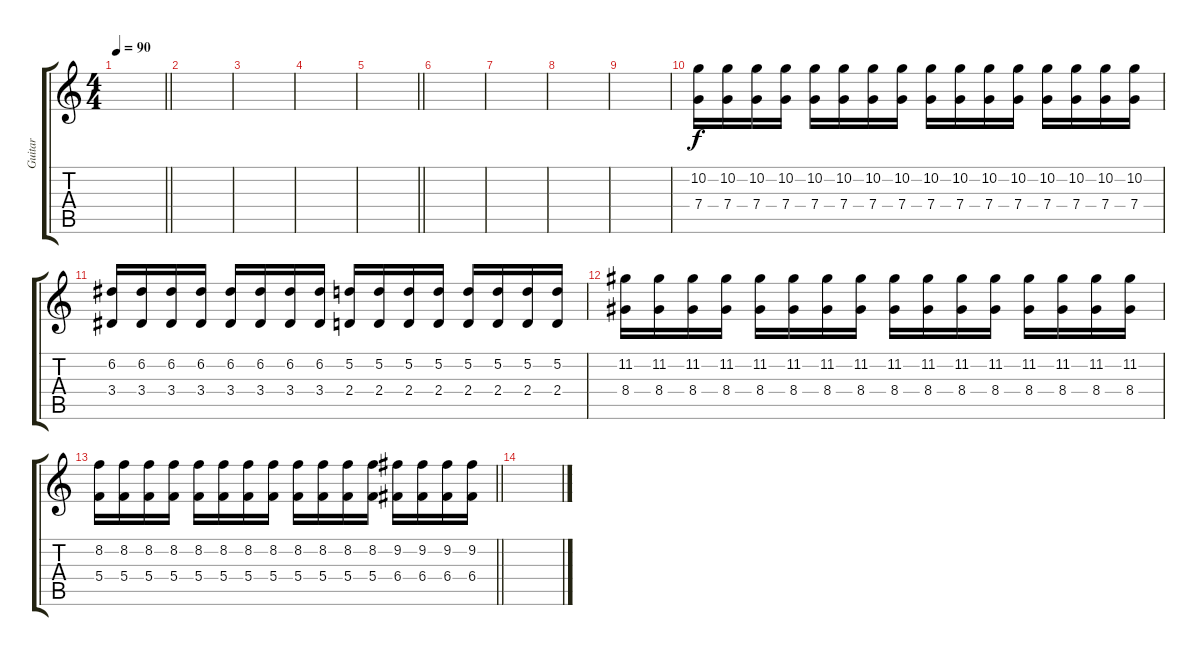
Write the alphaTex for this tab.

\track ("Guitar" "Guitar") {instrument distortionguitar}
\staff {score tabs}
\tuning (D4 A3 F3 C3 G2 C2) {hide}
\ts (4 4)
\tempo 90
\clef g2
\barLineRight lightlight
\ks c
|
|
|
|
\barLineRight lightlight
|
\section ("" "")
|
|
|
|
(10.2 7.4).16{volume 6 balance 6 instrument distortionguitar} (10.2 7.4).16 (10.2 7.4).16 (10.2 7.4).16 (10.2 7.4).16 (10.2 7.4).16 (10.2 7.4).16 (10.2 7.4).16 (10.2 7.4).16 (10.2 7.4).16 (10.2 7.4).16 (10.2 7.4).16 (10.2 7.4).16 (10.2 7.4).16 (10.2 7.4).16 (10.2 7.4).16 |
(6.2 3.4).16 (6.2 3.4).16 (6.2 3.4).16 (6.2 3.4).16 (6.2 3.4).16 (6.2 3.4).16 (6.2 3.4).16 (6.2 3.4).16 (5.2 2.4).16 (5.2 2.4).16 (5.2 2.4).16 (5.2 2.4).16 (5.2 2.4).16 (5.2 2.4).16 (5.2 2.4).16 (5.2 2.4).16 |
(11.2 8.4).16 (11.2 8.4).16 (11.2 8.4).16 (11.2 8.4).16 (11.2 8.4).16 (11.2 8.4).16 (11.2 8.4).16 (11.2 8.4).16 (11.2 8.4).16 (11.2 8.4).16 (11.2 8.4).16 (11.2 8.4).16 (11.2 8.4).16 (11.2 8.4).16 (11.2 8.4).16 (11.2 8.4).16 |
\barLineRight lightlight
(8.2 5.4).16 (8.2 5.4).16 (8.2 5.4).16 (8.2 5.4).16 (8.2 5.4).16 (8.2 5.4).16 (8.2 5.4).16 (8.2 5.4).16 (8.2 5.4).16 (8.2 5.4).16 (8.2 5.4).16 (8.2 5.4).16 (9.2 6.4).16 (9.2 6.4).16 (9.2 6.4).16 (9.2 6.4).16 |
\section ("" "")
